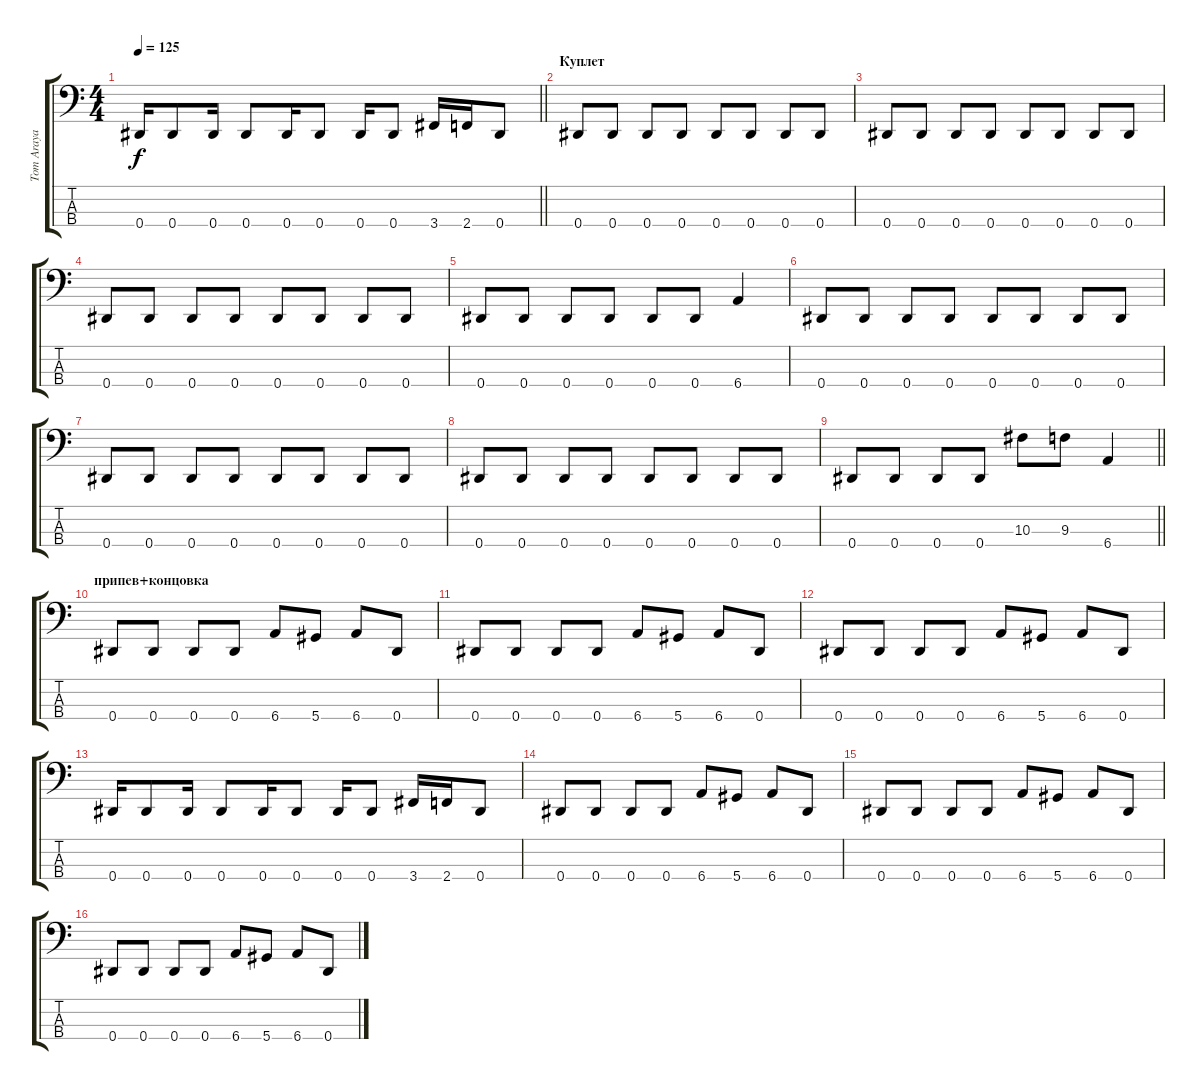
\track ("Tom Araya" "Tom Araya") {instrument electricbassfinger}
\staff {score tabs}
\tuning (Gb2 Db2 Ab1 Eb1) {hide}
\ts (4 4)
\tempo 125
\clef f4
\barLineRight lightlight
\ks c
0.4.16{dy f} 0.4.8 0.4.16 0.4.8 0.4.16 0.4.8 0.4.16 0.4.8 3.4.16 2.4.16 0.4.8 |
\section ("" "Куплет")
0.4.8 0.4.8 0.4.8 0.4.8 0.4.8 0.4.8 0.4.8 0.4.8 |
0.4.8 0.4.8 0.4.8 0.4.8 0.4.8 0.4.8 0.4.8 0.4.8 |
0.4.8 0.4.8 0.4.8 0.4.8 0.4.8 0.4.8 0.4.8 0.4.8 |
0.4.8 0.4.8 0.4.8 0.4.8 0.4.8 0.4.8 6.4.4 |
0.4.8 0.4.8 0.4.8 0.4.8 0.4.8 0.4.8 0.4.8 0.4.8 |
0.4.8 0.4.8 0.4.8 0.4.8 0.4.8 0.4.8 0.4.8 0.4.8 |
0.4.8 0.4.8 0.4.8 0.4.8 0.4.8 0.4.8 0.4.8 0.4.8 |
\barLineRight lightlight
0.4.8 0.4.8 0.4.8 0.4.8 10.3.8 9.3.8 6.4.4 |
\section ("" "припев+концовка")
0.4.8 0.4.8 0.4.8 0.4.8 6.4.8 5.4.8 6.4.8 0.4.8 |
0.4.8 0.4.8 0.4.8 0.4.8 6.4.8 5.4.8 6.4.8 0.4.8 |
0.4.8 0.4.8 0.4.8 0.4.8 6.4.8 5.4.8 6.4.8 0.4.8 |
0.4.16 0.4.8 0.4.16 0.4.8 0.4.16 0.4.8 0.4.16 0.4.8 3.4.16 2.4.16 0.4.8 |
0.4.8 0.4.8 0.4.8 0.4.8 6.4.8 5.4.8 6.4.8 0.4.8 |
0.4.8 0.4.8 0.4.8 0.4.8 6.4.8 5.4.8 6.4.8 0.4.8 |
0.4.8 0.4.8 0.4.8 0.4.8 6.4.8 5.4.8 6.4.8 0.4.8
